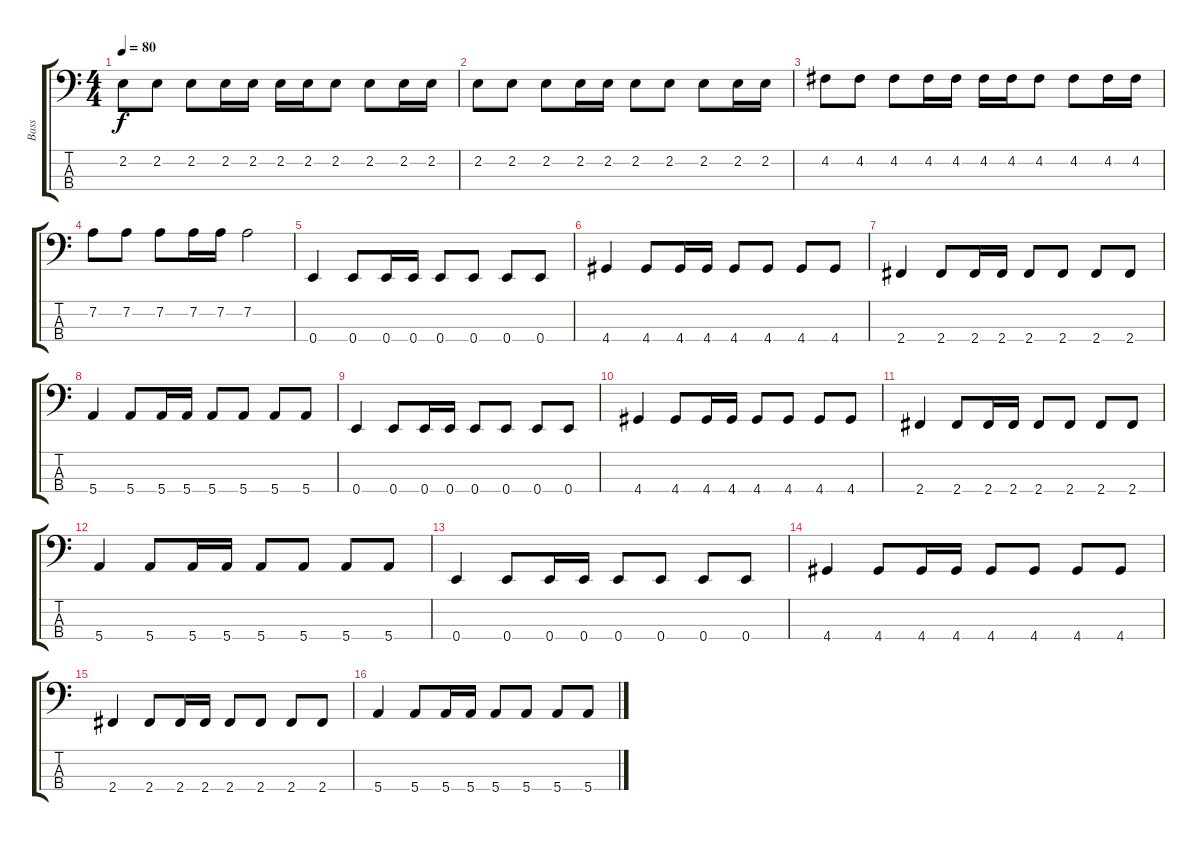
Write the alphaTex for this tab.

\track ("Bass" "Bass") {instrument electricbassfinger}
\staff {score tabs}
\tuning (G2 D2 A1 E1) {hide}
\ts (4 4)
\tempo 80
\clef f4
\ks c
2.2.8{dy f} 2.2.8 2.2.8 2.2.16 2.2.16 2.2.16 2.2.16 2.2.8 2.2.8 2.2.16 2.2.16 |
2.2.8 2.2.8 2.2.8 2.2.16 2.2.16 2.2.8 2.2.8 2.2.8 2.2.16 2.2.16 |
4.2.8 4.2.8 4.2.8 4.2.16 4.2.16 4.2.16 4.2.16 4.2.8 4.2.8 4.2.16 4.2.16 |
7.2.8 7.2.8 7.2.8 7.2.16 7.2.16 7.2.2 |
0.4.4 0.4.8 0.4.16 0.4.16 0.4.8 0.4.8 0.4.8 0.4.8 |
4.4.4 4.4.8 4.4.16 4.4.16 4.4.8 4.4.8 4.4.8 4.4.8 |
2.4.4 2.4.8 2.4.16 2.4.16 2.4.8 2.4.8 2.4.8 2.4.8 |
5.4.4 5.4.8 5.4.16 5.4.16 5.4.8 5.4.8 5.4.8 5.4.8 |
0.4.4 0.4.8 0.4.16 0.4.16 0.4.8 0.4.8 0.4.8 0.4.8 |
4.4.4 4.4.8 4.4.16 4.4.16 4.4.8 4.4.8 4.4.8 4.4.8 |
2.4.4 2.4.8 2.4.16 2.4.16 2.4.8 2.4.8 2.4.8 2.4.8 |
5.4.4 5.4.8 5.4.16 5.4.16 5.4.8 5.4.8 5.4.8 5.4.8 |
0.4.4 0.4.8 0.4.16 0.4.16 0.4.8 0.4.8 0.4.8 0.4.8 |
4.4.4 4.4.8 4.4.16 4.4.16 4.4.8 4.4.8 4.4.8 4.4.8 |
2.4.4 2.4.8 2.4.16 2.4.16 2.4.8 2.4.8 2.4.8 2.4.8 |
5.4.4 5.4.8 5.4.16 5.4.16 5.4.8 5.4.8 5.4.8 5.4.8
